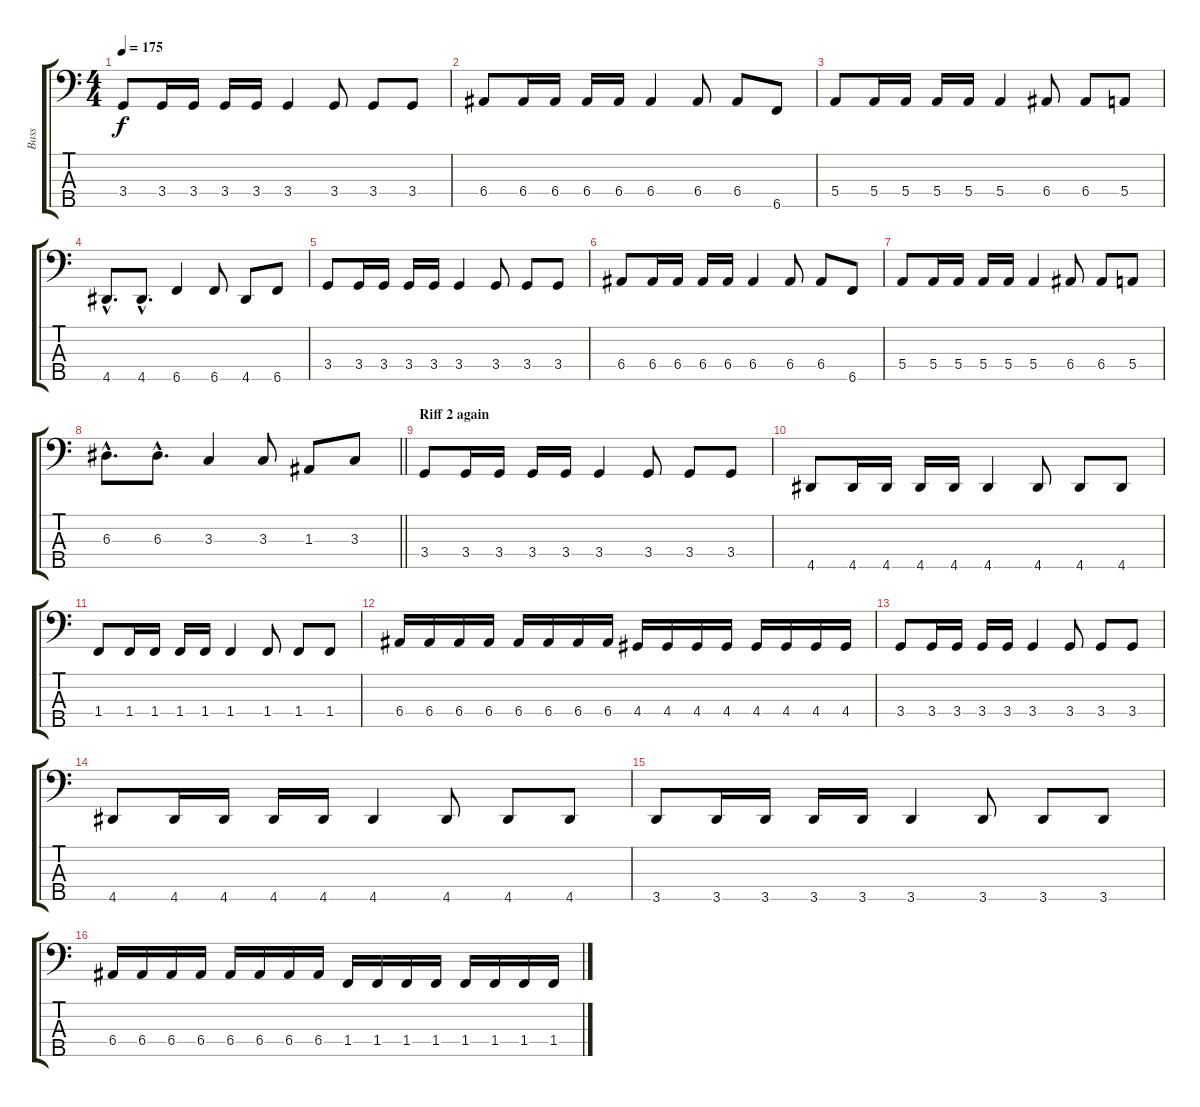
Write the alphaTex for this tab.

\track ("Bass" "Bass") {instrument electricbasspick}
\staff {score tabs}
\tuning (G2 D2 A1 E1 B0) {hide}
\ts (4 4)
\tempo 175
\clef f4
\ks c
3.4.8{dy f} 3.4.16 3.4.16 3.4.16 3.4.16 3.4.4 3.4.8 3.4.8 3.4.8 |
6.4.8 6.4.16 6.4.16 6.4.16 6.4.16 6.4.4 6.4.8 6.4.8 6.5.8 |
5.4.8 5.4.16 5.4.16 5.4.16 5.4.16 5.4.4 6.4.8 6.4.8 5.4.8 |
4.5{hac}.8{d} 4.5{hac}.8{d} 6.5.4 6.5.8 4.5.8 6.5.8 |
3.4.8 3.4.16 3.4.16 3.4.16 3.4.16 3.4.4 3.4.8 3.4.8 3.4.8 |
6.4.8 6.4.16 6.4.16 6.4.16 6.4.16 6.4.4 6.4.8 6.4.8 6.5.8 |
5.4.8 5.4.16 5.4.16 5.4.16 5.4.16 5.4.4 6.4.8 6.4.8 5.4.8 |
\barLineRight lightlight
6.3{hac}.8{d} 6.3{hac}.8{d} 3.3.4 3.3.8 1.3.8 3.3.8 |
\section ("" "Riff 2 again")
3.4.8 3.4.16 3.4.16 3.4.16 3.4.16 3.4.4 3.4.8 3.4.8 3.4.8 |
4.5.8 4.5.16 4.5.16 4.5.16 4.5.16 4.5.4 4.5.8 4.5.8 4.5.8 |
1.4.8 1.4.16 1.4.16 1.4.16 1.4.16 1.4.4 1.4.8 1.4.8 1.4.8 |
6.4.16 6.4.16 6.4.16 6.4.16 6.4.16 6.4.16 6.4.16 6.4.16 4.4.16 4.4.16 4.4.16 4.4.16 4.4.16 4.4.16 4.4.16 4.4.16 |
3.4.8 3.4.16 3.4.16 3.4.16 3.4.16 3.4.4 3.4.8 3.4.8 3.4.8 |
4.5.8 4.5.16 4.5.16 4.5.16 4.5.16 4.5.4 4.5.8 4.5.8 4.5.8 |
3.5.8 3.5.16 3.5.16 3.5.16 3.5.16 3.5.4 3.5.8 3.5.8 3.5.8 |
6.4.16 6.4.16 6.4.16 6.4.16 6.4.16 6.4.16 6.4.16 6.4.16 1.4.16 1.4.16 1.4.16 1.4.16 1.4.16 1.4.16 1.4.16 1.4.16
